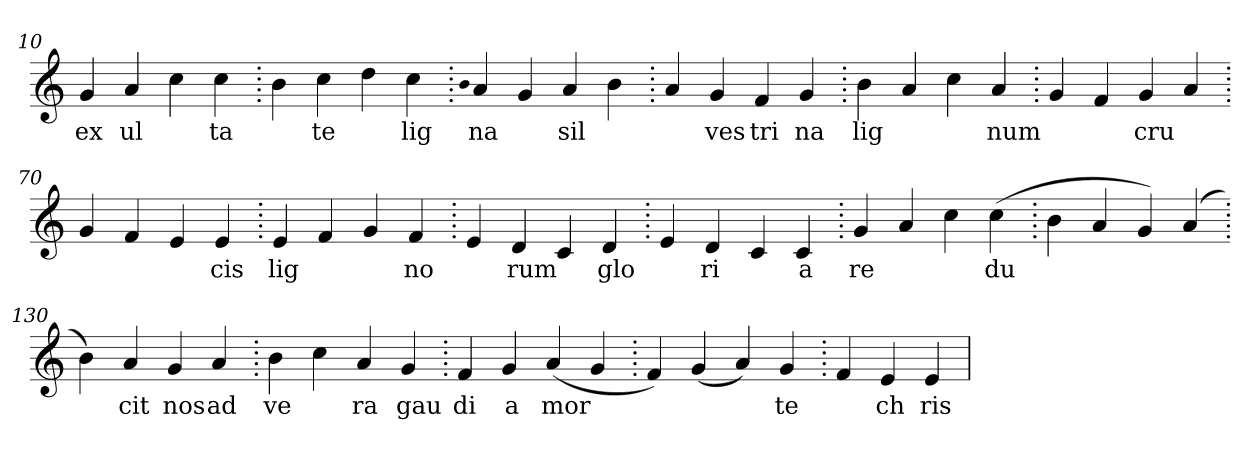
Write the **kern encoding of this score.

**kern	**text
*part1	*part1
*staff1	*staff1
*clefG2	*
=10.	=10.
4g	ex
4a	ul
4cc	.
4cc	ta
=20.	=20.
4b	.
4cc	te
4dd	.
4cc	lig
=30.	=30.
qqb	.
4a	na
4g	.
4a	sil
4b	.
=40.	=40.
4a	.
4g	ves
4f	tri
4g	na
=50.	=50.
4b	lig
4a	.
4cc	.
4a	num
=60.	=60.
4g	.
4f	.
4g	cru
4a	.
=70.	=70.
4g	.
4f	.
4e	.
4e	cis
=80.	=80.
4e	lig
4f	.
4g	.
4f	no
=90.	=90.
4e	.
4d	rum
4c	.
4d	glo
=100.	=100.
4e	.
4d	ri
4c	.
4c	a
=110.	=110.
4g	re
4a	.
4cc	.
(>4cc	du
=120.	=120.
4b	.
4a	.
4g)	.
(>4a	.
=130.	=130.
4b)	.
4a	cit
4g	nos
4a	ad
=140.	=140.
4b	ve
4cc	.
4a	ra
4g	gau
=150.	=150.
4f	di
4g	a
(>4a	mor
4g	.
=160.	=160.
4f)	.
(>4g	.
4a)	.
4g	te
=170.	=170.
4f	.
4e	ch
4e	ris
=	=
*-	*-
